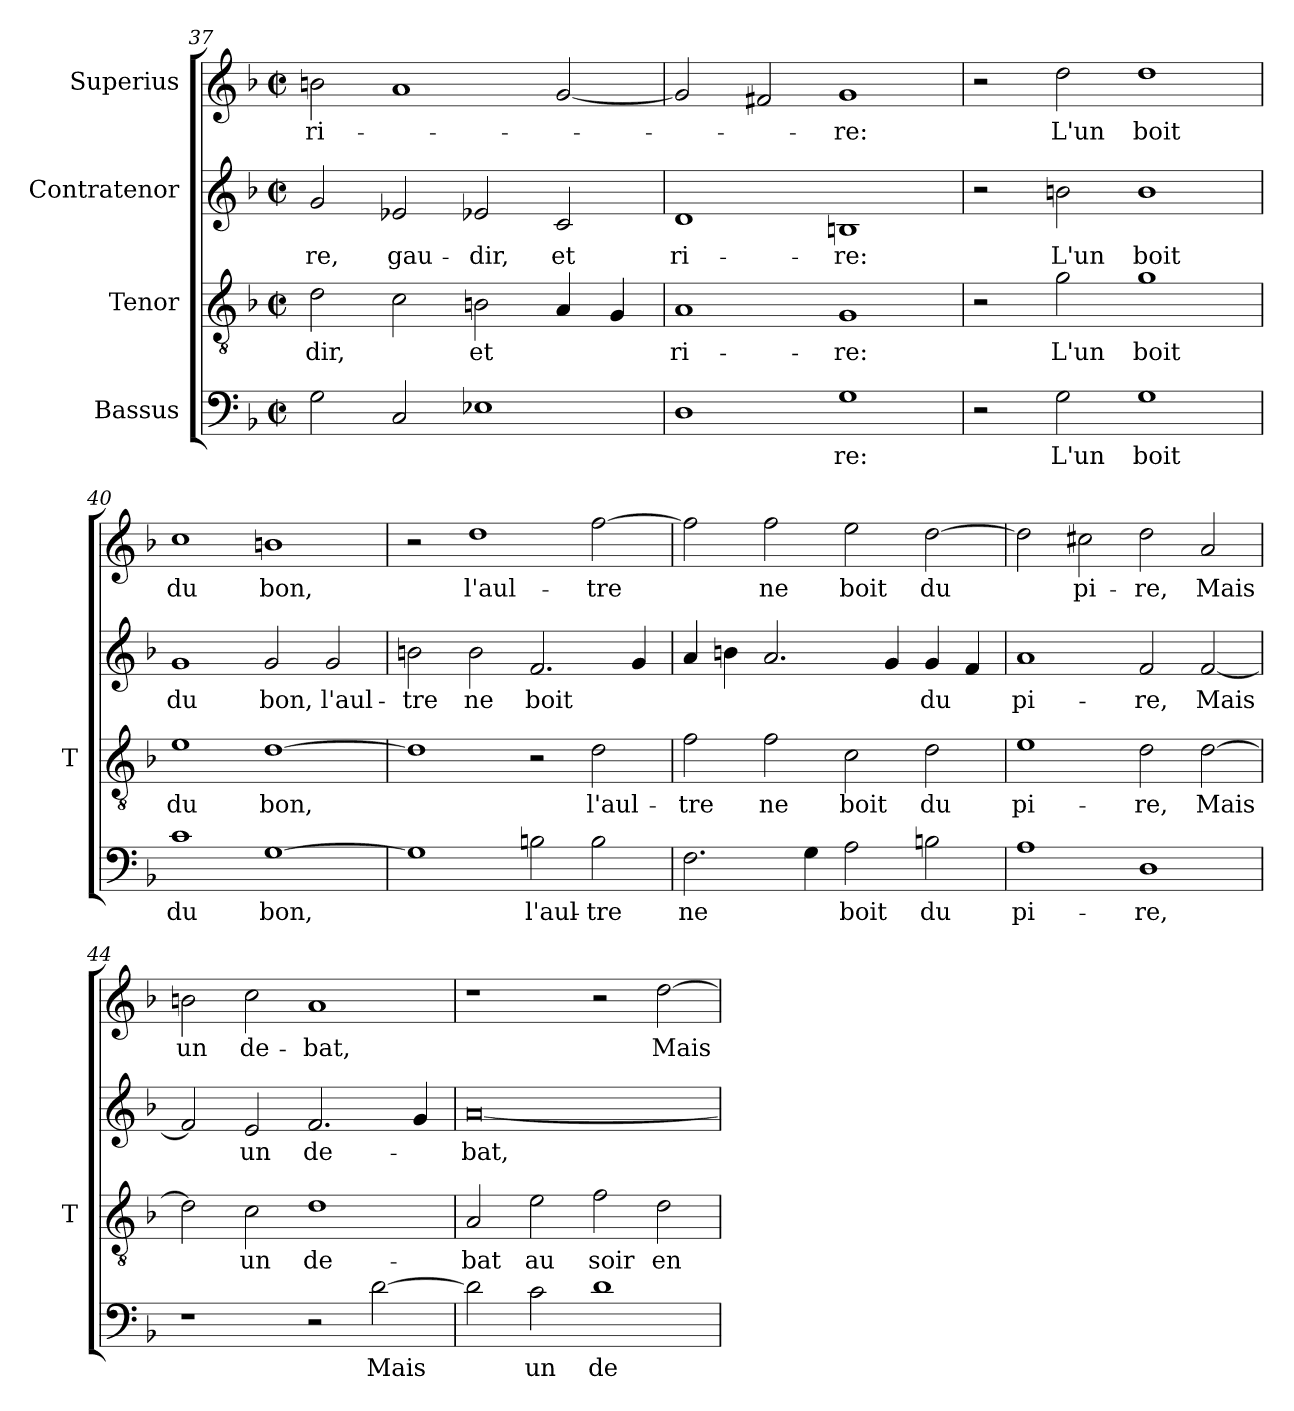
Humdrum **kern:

**kern	**text	**kern	**text	**kern	**text	**kern	**text
*part4	*part4	*part3	*part3	*part2	*part2	*part1	*part1
*staff4	*staff4	*staff3	*staff3	*staff2	*staff2	*staff1	*staff1
*I"Bassus	*	*I"Tenor	*	*I"Contratenor	*	*I"Superius	*
*	*	*I'T	*	*	*	*	*
*clefF4	*	*clefGv2	*	*clefG2	*	*clefG2	*
*k[b-]	*	*k[b-]	*	*k[b-]	*	*k[b-]	*
*F:	*	*F:	*	*F:	*	*F:	*
*M2/2	*	*M2/2	*	*M2/2	*	*M2/2	*
*met(c|)	*	*met(c|)	*	*met(c|)	*	*met(c|)	*
=37	=37	=37	=37	=37	=37	=37	=37
2G	.	2d	-dir,	2g	-re,	2b	ri-
2C	.	2c	.	2e-X	gau-	1a	.
1E-X	.	2B	-et	2e-X	-dir,	.	.
.	.	4A	.	2c	-et	[2g	.
.	.	4G	.	.	.	.	.
=38	=38	=38	=38	=38	=38	=38	=38
1D	.	1A	ri-	1d	ri-	2g]	.
.	.	.	.	.	.	2f#X	.
1G	-re:	1G	-re:	1B	-re:	1g	-re:
=39	=39	=39	=39	=39	=39	=39	=39
2r	.	2r	.	2r	.	2r	.
2G	-L'un	2g	-L'un	2b	-L'un	2dd	-L'un
1G	-boit	1g	-boit	1b	-boit	1dd	-boit
!!LO:LB:g=z
=40	=40	=40	=40	=40	=40	=40	=40
1c	-du	1e	-du	1g	-du	1cc	-du
[1G	-bon,	[1d	-bon,	2g	-bon,	1b	-bon,
.	.	.	.	2g	l'aul-	.	.
=41	=41	=41	=41	=41	=41	=41	=41
1G]	.	1d]	.	2b	-tre	2r	.
.	.	.	.	2b	-ne	1dd	l'aul-
2B	l'aul-	2r	.	2.f	-boit	.	.
2B	-tre	2d	l'aul-	.	.	[2ff	-tre
.	.	.	.	4g	.	.	.
=42	=42	=42	=42	=42	=42	=42	=42
2.F	-ne	2f	-tre	4a	.	2ff]	.
.	.	.	.	4b	.	.	.
.	.	2f	-ne	2.a	.	2ff	-ne
4G	.	.	.	.	.	.	.
2A	-boit	2c	-boit	.	.	2ee	-boit
.	.	.	.	4g	.	.	.
2B	-du	2d	-du	4g	-du	[2dd	-du
.	.	.	.	4f	.	.	.
=43	=43	=43	=43	=43	=43	=43	=43
1A	pi-	1e	pi-	1a	pi-	2dd]	.
.	.	.	.	.	.	2cc#X	pi-
1D	-re,	2d	-re,	2f	-re,	2dd	-re,
.	.	[2d	-Mais	[2f	-Mais	2a	-Mais
!!LO:LB:g=z
=44	=44	=44	=44	=44	=44	=44	=44
1r	.	2d]	.	2f]	.	2b	-un
.	.	2c	-un	2e	-un	2cc	de-
2r	.	1d	de-	2.f	de-	1a	-bat,
[2d	-Mais	.	.	.	.	.	.
.	.	.	.	4g	.	.	.
=45	=45	=45	=45	=45	=45	=45	=45
2d]	.	2A	-bat	[0a	-bat,	1r	.
2c	-un	2e	-au	.	.	.	.
1d	de-	2f	-soir	.	.	2r	.
.	.	2d	en-	.	.	[2dd	-Mais
=	=	=	=	=	=	=	=
*-	*-	*-	*-	*-	*-	*-	*-
